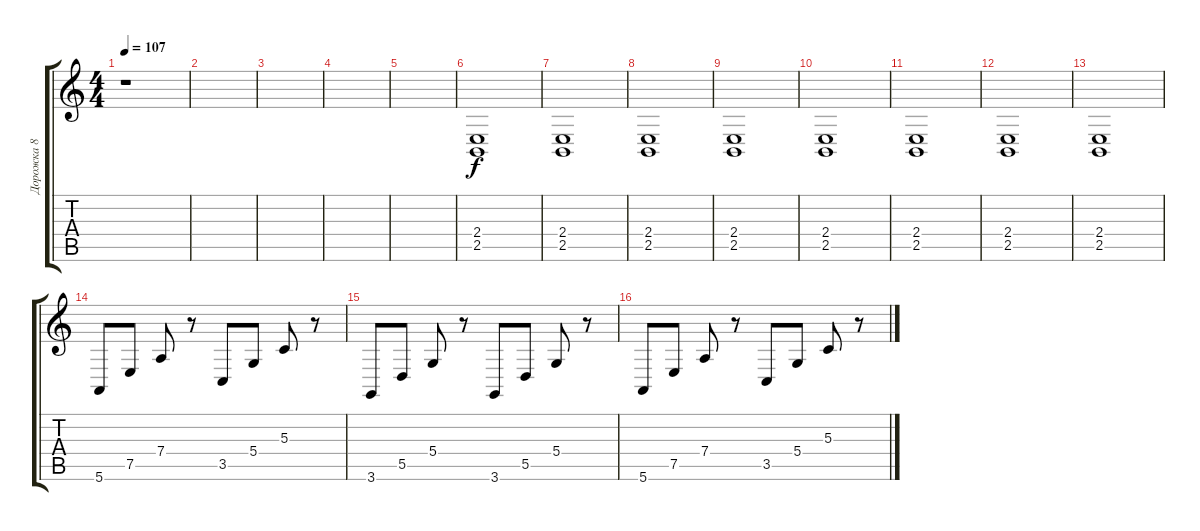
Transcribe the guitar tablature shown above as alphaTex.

\track ("Дорожка 8" "Дорожка 8") {instrument fx1rain}
\staff {score tabs}
\tuning (E4 B3 G3 D3 A2 E2) {hide}
\ts (4 4)
\tempo 107
\clef g2
\ks c
r.1{dy f} |
|
|
|
|
(2.4 2.5).1 |
(2.4 2.5).1 |
(2.4 2.5).1 |
(2.4 2.5).1 |
(2.4 2.5).1 |
(2.4 2.5).1 |
(2.4 2.5).1 |
(2.4 2.5).1 |
5.6.8 7.5.8 7.4.8 r.8 3.5.8 5.4.8 5.3.8 r.8 |
3.6.8 5.5.8 5.4.8 r.8 3.6.8 5.5.8 5.4.8 r.8 |
5.6.8 7.5.8 7.4.8 r.8 3.5.8 5.4.8 5.3.8 r.8
